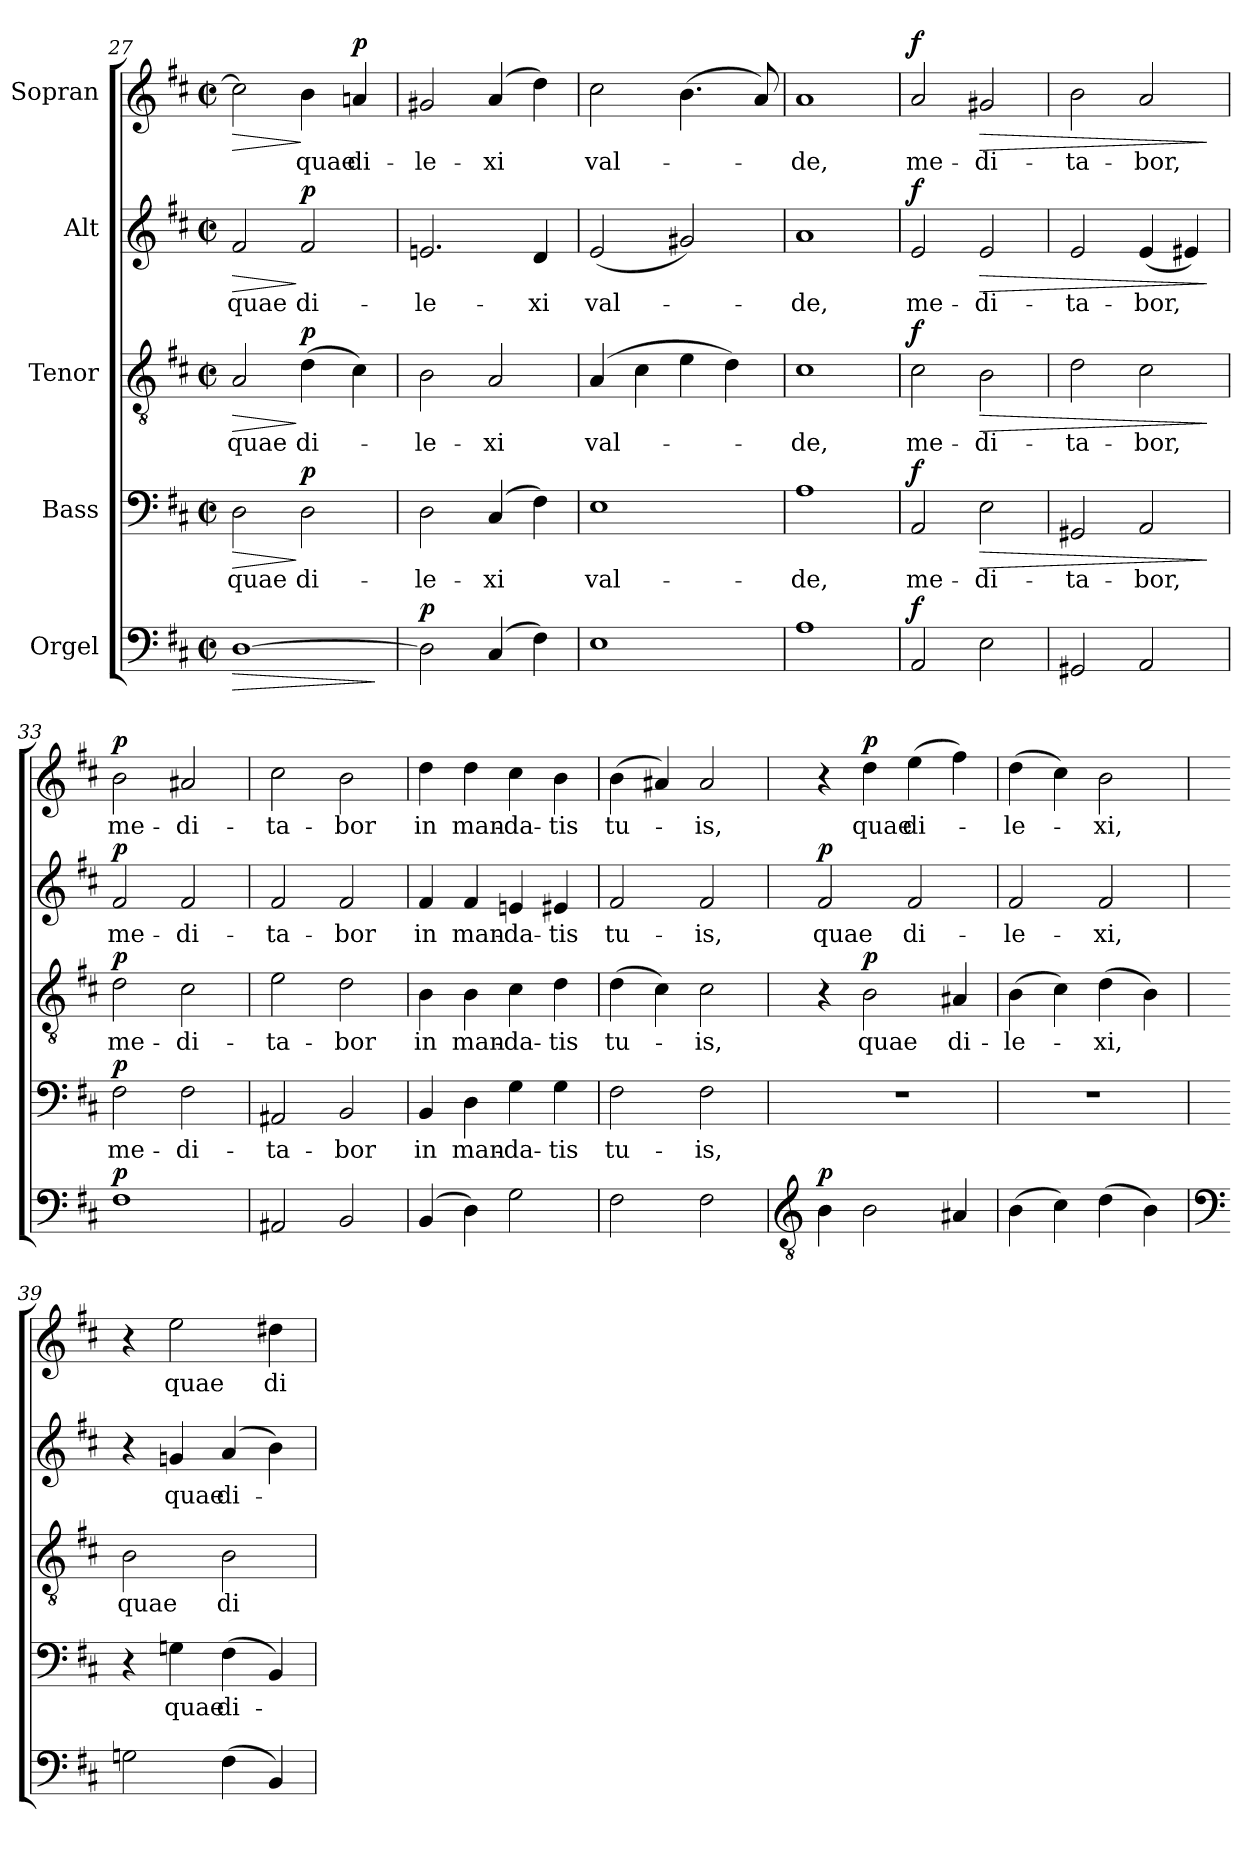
**kern	**dynam	**kern	**text	**dynam	**kern	**text	**dynam	**kern	**text	**dynam	**kern	**text	**dynam
*part5	*part5	*part4	*part4	*part4	*part3	*part3	*part3	*part2	*part2	*part2	*part1	*part1	*part1
*staff5	*staff5	*staff4	*staff4	*staff4	*staff3	*staff3	*staff3	*staff2	*staff2	*staff2	*staff1	*staff1	*staff1
*I"Orgel	*	*I"Bass	*	*	*I"Tenor	*	*	*I"Alt	*	*	*I"Sopran	*	*
*clefF4	*	*clefF4	*	*	*clefGv2	*	*	*clefG2	*	*	*clefG2	*	*
*k[f#c#]	*	*k[f#c#]	*	*	*k[f#c#]	*	*	*k[f#c#]	*	*	*k[f#c#]	*	*
*M2/2	*	*M2/2	*	*	*M2/2	*	*	*M2/2	*	*	*M2/2	*	*
*met(c|)	*	*met(c|)	*	*	*met(c|)	*	*	*met(c|)	*	*	*met(c|)	*	*
=27	=27	=27	=27	=27	=27	=27	=27	=27	=27	=27	=27	=27	=27
!	!LO:HP:b	!	!	!LO:HP:b	!	!	!LO:HP:b	!	!	!LO:HP:b	!	!	!LO:HP:b
[1D	>	2D\	quae	>	2A/	quae	>	2f#/	quae	>	2cc#\]	.	>
!	!	!	!	!LO:DY:n=1:a	!	!	!LO:DY:n=1:a	!	!	!LO:DY:n=1:a	!	!	!
.	.	2D\	di-	] p	(>4d\	di-	] p	2f#/	di-	] p	4b\	quae	]
!	!	!	!	!	!	!	!	!	!	!	!	!	!LO:DY:a
.	.	.	.	.	4c#\)	.	.	.	.	.	4an/	di-	p
.	]	.	.	.	.	.	.	.	.	.	.	.	.
=28	=28	=28	=28	=28	=28	=28	=28	=28	=28	=28	=28	=28	=28
!	!LO:DY:a	!	!	!	!	!	!	!	!	!	!	!	!
2D\]	p	2D\	-le-	.	2B\	-le-	.	2.en/	-le-	.	2g#X/	-le-	.
(>4C#/	.	(>4C#/	-xi	.	2A/	-xi	.	.	.	.	(>4a/	-xi	.
4F#\)	.	4F#\)	.	.	.	.	.	4d/	-xi	.	4dd\)	.	.
=29	=29	=29	=29	=29	=29	=29	=29	=29	=29	=29	=29	=29	=29
1E	.	1E	val-	.	(>4A/	val-	.	(2e/	val-	.	2cc#\	val-	.
.	.	.	.	.	4c#\	.	.	.	.	.	.	.	.
.	.	.	.	.	4e\	.	.	2g#X/)	.	.	(4.b\	.	.
.	.	.	.	.	4d\)	.	.	.	.	.	.	.	.
.	.	.	.	.	.	.	.	.	.	.	8a/)	.	.
=30	=30	=30	=30	=30	=30	=30	=30	=30	=30	=30	=30	=30	=30
1A	.	1A	-de,	.	1c#	-de,	.	1a	-de,	.	1a	-de,	.
!!LO:LB:g=z
=31	=31	=31	=31	=31	=31	=31	=31	=31	=31	=31	=31	=31	=31
!	!LO:DY:a	!	!	!LO:DY:a	!	!	!LO:DY:a	!	!	!LO:DY:a	!	!	!LO:DY:a
2AA/	f	2AA/	me-	f	2c#\	me-	f	2e/	me-	f	2a/	me-	f
!	!	!	!	!LO:HP:b	!	!	!LO:HP:b	!	!	!LO:HP:b	!	!	!LO:HP:b
2E\	.	2E\	-di-	>	2B\	-di-	>	2e/	-di-	>	2g#X/	-di-	>
=32	=32	=32	=32	=32	=32	=32	=32	=32	=32	=32	=32	=32	=32
2GG#X/	.	2GG#X/	-ta-	.	2d\	-ta-	.	2e/	-ta-	.	2b\	-ta-	.
2AA/	.	2AA/	-bor,	.	2c#\	-bor,	.	(4e/	-bor,	.	2a/	-bor,	.
.	.	.	.	.	.	.	.	4e#X/)	.	.	.	.	.
.	.	.	.	]	.	.	]	.	.	]	.	.	]
=33	=33	=33	=33	=33	=33	=33	=33	=33	=33	=33	=33	=33	=33
!	!LO:DY:a	!	!	!LO:DY:a	!	!	!LO:DY:a	!	!	!LO:DY:a	!	!	!LO:DY:a
1F#	p	2F#\	me-	p	2d\	me-	p	2f#/	me-	p	2b\	me-	p
.	.	2F#\	-di-	.	2c#\	-di-	.	2f#/	-di-	.	2a#X/	-di-	.
=34	=34	=34	=34	=34	=34	=34	=34	=34	=34	=34	=34	=34	=34
2AA#X/	.	2AA#X/	-ta-	.	2e\	-ta-	.	2f#/	-ta-	.	2cc#\	-ta-	.
2BB/	.	2BB/	-bor	.	2d\	-bor	.	2f#/	-bor	.	2b\	-bor	.
=35	=35	=35	=35	=35	=35	=35	=35	=35	=35	=35	=35	=35	=35
(4BB/	.	4BB/	in	.	4B\	in	.	4f#/	in	.	4dd\	in	.
4D\)	.	4D\	man-	.	4B\	man-	.	4f#/	man-	.	4dd\	man-	.
2G\	.	4G\	-da-	.	4c#\	-da-	.	4en/	-da-	.	4cc#\	-da-	.
.	.	4G\	-tis	.	4d\	-tis	.	4e#X/	-tis	.	4b\	-tis	.
=36	=36	=36	=36	=36	=36	=36	=36	=36	=36	=36	=36	=36	=36
2F#\	.	2F#\	tu-	.	(>4d\	tu-	.	2f#/	tu-	.	(>4b\	tu-	.
.	.	.	.	.	4c#\)	.	.	.	.	.	4a#X/)	.	.
2F#\	.	2F#\	-is,	.	2c#\	-is,	.	2f#/	-is,	.	2a#/	-is,	.
!!LO:LB:g=z
=37	=37	=37	=37	=37	=37	=37	=37	=37	=37	=37	=37	=37	=37
*clefGv2	*	*	*	*	*	*	*	*	*	*	*	*	*
!	!LO:DY:a	!	!	!	!	!	!	!	!	!LO:DY:a	!	!	!
4B\	p	1r	.	.	4r	.	.	2f#/	quae	p	4r	.	.
!	!	!	!	!	!	!	!LO:DY:a	!	!	!	!	!	!LO:DY:a
2B\	.	.	.	.	2B\	quae	p	.	.	.	4dd\	quae	p
.	.	.	.	.	.	.	.	2f#/	di-	.	(>4ee\	di-	.
4A#X/	.	.	.	.	4A#X/	di-	.	.	.	.	4ff#\)	.	.
=38	=38	=38	=38	=38	=38	=38	=38	=38	=38	=38	=38	=38	=38
(>4B\	.	1r	.	.	(>4B\	-le-	.	2f#/	-le-	.	(>4dd\	-le-	.
4c#\)	.	.	.	.	4c#\)	.	.	.	.	.	4cc#\)	.	.
(>4d\	.	.	.	.	(>4d\	-xi,	.	2f#/	-xi,	.	2b\	-xi,	.
4B\)	.	.	.	.	4B\)	.	.	.	.	.	.	.	.
=39	=39	=39	=39	=39	=39	=39	=39	=39	=39	=39	=39	=39	=39
*clefF4	*	*	*	*	*	*	*	*	*	*	*	*	*
2Gn\	.	4r	.	.	2B\	quae	.	4r	.	.	4r	.	.
.	.	4Gn\	quae	.	.	.	.	4gn/	quae	.	2ee\	quae	.
(>4F#\	.	(>4F#\	di-	.	2B\	di-	.	(>4a/	di-	.	.	.	.
4BB/)	.	4BB/)	.	.	.	.	.	4b\)	.	.	4dd#X\	di-	.
=	=	=	=	=	=	=	=	=	=	=	=	=	=
*-	*-	*-	*-	*-	*-	*-	*-	*-	*-	*-	*-	*-	*-
